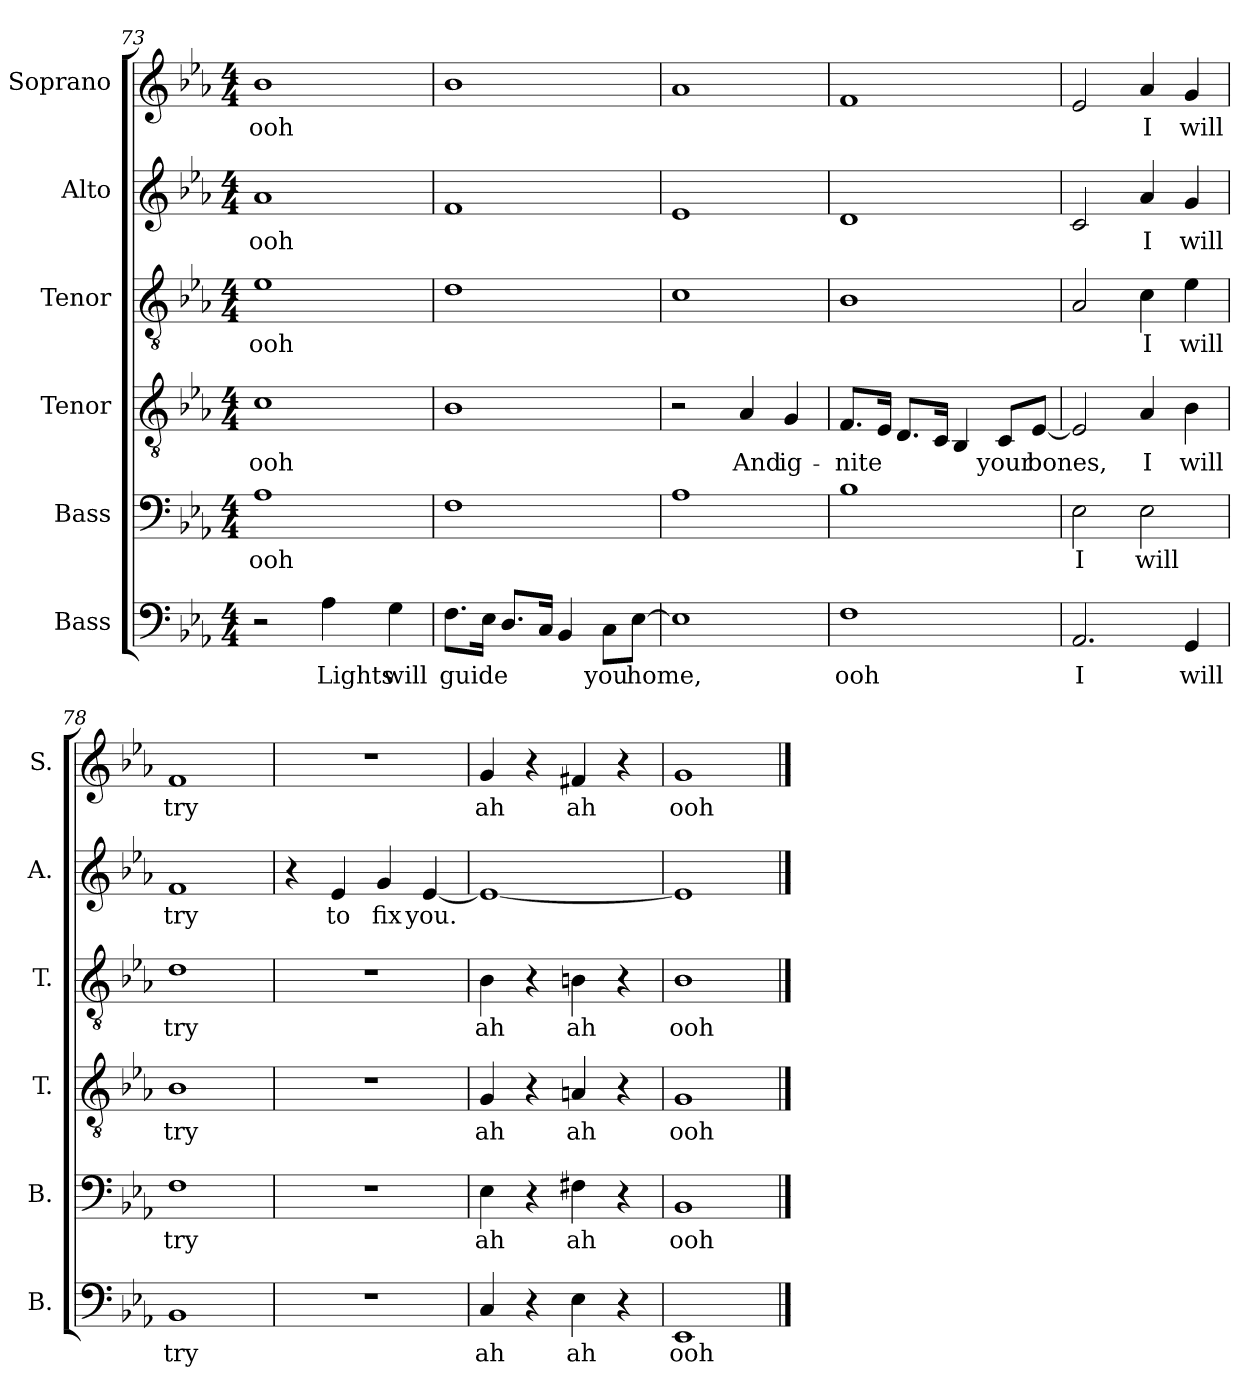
**kern	**text	**kern	**text	**kern	**text	**kern	**text	**kern	**text	**kern	**text
*part6	*part6	*part5	*part5	*part4	*part4	*part3	*part3	*part2	*part2	*part1	*part1
*staff6	*staff6	*staff5	*staff5	*staff4	*staff4	*staff3	*staff3	*staff2	*staff2	*staff1	*staff1
*I"Bass	*	*I"Bass	*	*I"Tenor	*	*I"Tenor	*	*I"Alto	*	*I"Soprano	*
*I'B.	*	*I'B.	*	*I'T.	*	*I'T.	*	*I'A.	*	*I'S.	*
*clefF4	*	*clefF4	*	*clefGv2	*	*clefGv2	*	*clefG2	*	*clefG2	*
*k[b-e-a-]	*	*k[b-e-a-]	*	*k[b-e-a-]	*	*k[b-e-a-]	*	*k[b-e-a-]	*	*k[b-e-a-]	*
*M4/4	*	*M4/4	*	*M4/4	*	*M4/4	*	*M4/4	*	*M4/4	*
=73	=73	=73	=73	=73	=73	=73	=73	=73	=73	=73	=73
!	!	!	!LO:LY:b	!	!LO:LY:b	!	!LO:LY:b	!	!LO:LY:b	!	!LO:LY:b
2r	.	1A-	ooh	1c	ooh	1e-	ooh	1a-	ooh	1b-	ooh
!	!LO:LY:b	!	!	!	!	!	!	!	!	!	!
4A-\	Lights	.	.	.	.	.	.	.	.	.	.
!	!LO:LY:b	!	!	!	!	!	!	!	!	!	!
4G\	will	.	.	.	.	.	.	.	.	.	.
=74	=74	=74	=74	=74	=74	=74	=74	=74	=74	=74	=74
!	!LO:LY:b	!	!	!	!	!	!	!	!	!	!
8.F\L	guide	1F	.	1B-	.	1d	.	1f	.	1b-	.
16E-\Jk	.	.	.	.	.	.	.	.	.	.	.
8.D/L	.	.	.	.	.	.	.	.	.	.	.
16C/Jk	.	.	.	.	.	.	.	.	.	.	.
4BB-/	.	.	.	.	.	.	.	.	.	.	.
!	!LO:LY:b	!	!	!	!	!	!	!	!	!	!
8C\L	you	.	.	.	.	.	.	.	.	.	.
!	!LO:LY:b	!	!	!	!	!	!	!	!	!	!
[8E-\J	home,	.	.	.	.	.	.	.	.	.	.
=75	=75	=75	=75	=75	=75	=75	=75	=75	=75	=75	=75
1E-]	.	1A-	.	2r	.	1c	.	1e-	.	1a-	.
!	!	!	!	!	!LO:LY:b	!	!	!	!	!	!
.	.	.	.	4A-/	And	.	.	.	.	.	.
!	!	!	!	!	!LO:LY:b	!	!	!	!	!	!
.	.	.	.	4G/	ig-	.	.	.	.	.	.
=76	=76	=76	=76	=76	=76	=76	=76	=76	=76	=76	=76
!	!LO:LY:b	!	!	!	!LO:LY:b	!	!	!	!	!	!
1F	ooh	1B-	.	8.F/L	-nite	1B-	.	1d	.	1f	.
.	.	.	.	16E-/Jk	.	.	.	.	.	.	.
.	.	.	.	8.D/L	.	.	.	.	.	.	.
.	.	.	.	16C/Jk	.	.	.	.	.	.	.
.	.	.	.	4BB-/	.	.	.	.	.	.	.
!	!	!	!	!	!LO:LY:b	!	!	!	!	!	!
.	.	.	.	8C/L	your	.	.	.	.	.	.
!	!	!	!	!	!LO:LY:b	!	!	!	!	!	!
.	.	.	.	[8E-/J	bones,	.	.	.	.	.	.
=77	=77	=77	=77	=77	=77	=77	=77	=77	=77	=77	=77
!	!LO:LY:b	!	!LO:LY:b	!	!	!	!	!	!	!	!
2.AA-/	I	2E-\	I	2E-/]	.	2A-/	.	2c/	.	2e-/	.
!	!	!	!LO:LY:b	!	!LO:LY:b	!	!LO:LY:b	!	!LO:LY:b	!	!LO:LY:b
.	.	2E-\	will	4A-/	I	4c\	I	4a-/	I	4a-/	I
!	!LO:LY:b	!	!	!	!LO:LY:b	!	!LO:LY:b	!	!LO:LY:b	!	!LO:LY:b
4GG/	will	.	.	4B-\	will	4e-\	will	4g/	will	4g/	will
=78	=78	=78	=78	=78	=78	=78	=78	=78	=78	=78	=78
!	!LO:LY:b	!	!LO:LY:b	!	!LO:LY:b	!	!LO:LY:b	!	!LO:LY:b	!	!LO:LY:b
1BB-	try	1F	try	1B-	try	1d	try	1f	try	1f	try
=79	=79	=79	=79	=79	=79	=79	=79	=79	=79	=79	=79
1r	.	1r	.	1r	.	1r	.	4r	.	1r	.
!	!	!	!	!	!	!	!	!	!LO:LY:b	!	!
.	.	.	.	.	.	.	.	4e-/	to	.	.
!	!	!	!	!	!	!	!	!	!LO:LY:b	!	!
.	.	.	.	.	.	.	.	4g/	fix	.	.
!	!	!	!	!	!	!	!	!	!LO:LY:b	!	!
.	.	.	.	.	.	.	.	[4e-/	you.	.	.
!!LO:LB:g=z
=80	=80	=80	=80	=80	=80	=80	=80	=80	=80	=80	=80
!	!LO:LY:b	!	!LO:LY:b	!	!LO:LY:b	!	!LO:LY:b	!	!	!	!LO:LY:b
4C/	ah	4E-\	ah	4G/	ah	4B-\	ah	1e-_	.	4g/	ah
4r	.	4r	.	4r	.	4r	.	.	.	4r	.
!	!LO:LY:b	!	!LO:LY:b	!	!LO:LY:b	!	!LO:LY:b	!	!	!	!LO:LY:b
4E-\	ah	4F#X\	ah	4An/	ah	4Bn\	ah	.	.	4f#X/	ah
4r	.	4r	.	4r	.	4r	.	.	.	4r	.
=81	=81	=81	=81	=81	=81	=81	=81	=81	=81	=81	=81
!	!LO:LY:b	!	!LO:LY:b	!	!LO:LY:b	!	!LO:LY:b	!	!	!	!LO:LY:b
1EE-	ooh	1BB-	ooh	1G	ooh	1B-	ooh	1e-]	.	1g	ooh
==	==	==	==	==	==	==	==	==	==	==	==
*-	*-	*-	*-	*-	*-	*-	*-	*-	*-	*-	*-
